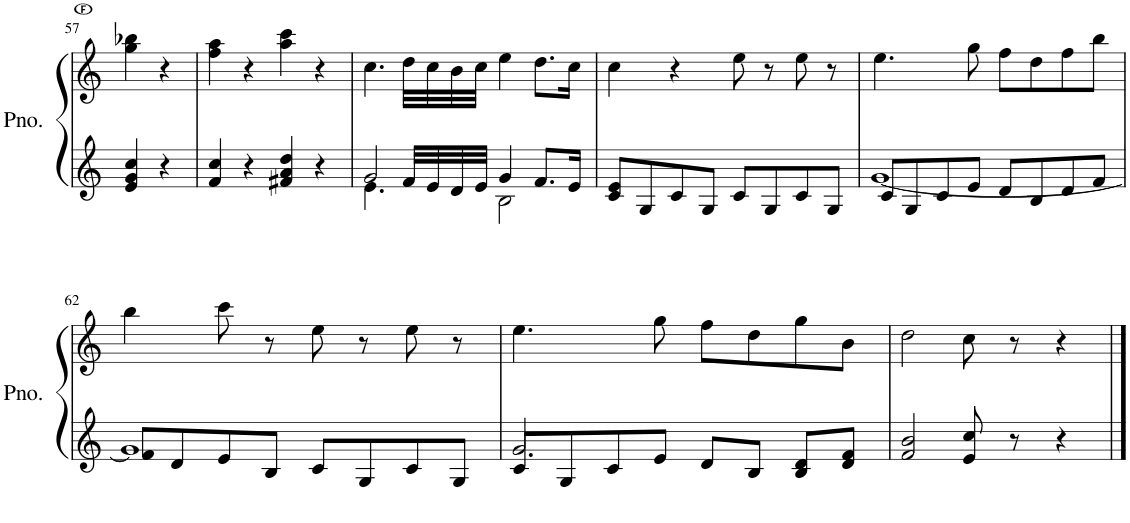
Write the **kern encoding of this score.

**kern	**kern
*part1	*part1
*staff2	*staff1
*I"Piano	*
*I'Pno.	*
!!LO:PB:g=z
*clefG2	*clefG2
*k[]	*k[]
*M4/4	*M4/4
*met(c|)	*met(c|)
=57	=57
4e/ 4g/ 4cc/	4gg\ 4bb-X\
4r	4r
=58	=58
4f/ 4cc/	4ff\ 4aa\
4r	4r
4f#X/ 4a/ 4dd/	4aa\ 4ccc\
4r	4r
=59	=59
*^	*
4.e\	2g/	4.cc\
32f/LLL	.	32dd\LLL
32e/	.	32cc\
32d/	.	32b\
32e/JJJ	.	32cc\JJJ
4g/	2B\	4ee\
8.f/L	.	8.dd\L
16e/Jk	.	16cc\Jk
*v	*v	*
=60	=60
8c/ 8e/L	4cc\
8G/	.
8c/	4r
8G/J	.
8c/L	8ee\
8G/	8r
8c/	8ee\
8G/J	8r
=61	=61
*^	*
8c/L	[1g	4.ee\
8G/	.	.
8c/	.	.
8e/J	.	8gg\
8d/L	.	8ff\L
8B/	.	8dd\
8d/	.	8ff\
8f/J	.	8bb\J
!!LO:LB:g=z
=62	=62	=62
8f/L	1g]	4bb\
8d/	.	.
8e/	.	8ccc\
8B/J	.	8r
8c/L	.	8ee\
8G/	.	8r
8c/	.	8ee\
8G/J	.	8r
=63	=63	=63
8c/L	2.g/	4.ee\
8G/	.	.
8c/	.	.
8e/J	.	8gg\
8d/L	.	8ff\L
8B/J	.	8dd\
8B/ 8d/L	4ryy	8gg\
8d/ 8f/J	.	8b\J
*v	*v	*
=64	=64
2f/ 2b/	2dd\
8e/ 8cc/	8cc\
8r	8r
4r	4r
==	==
*-	*-
